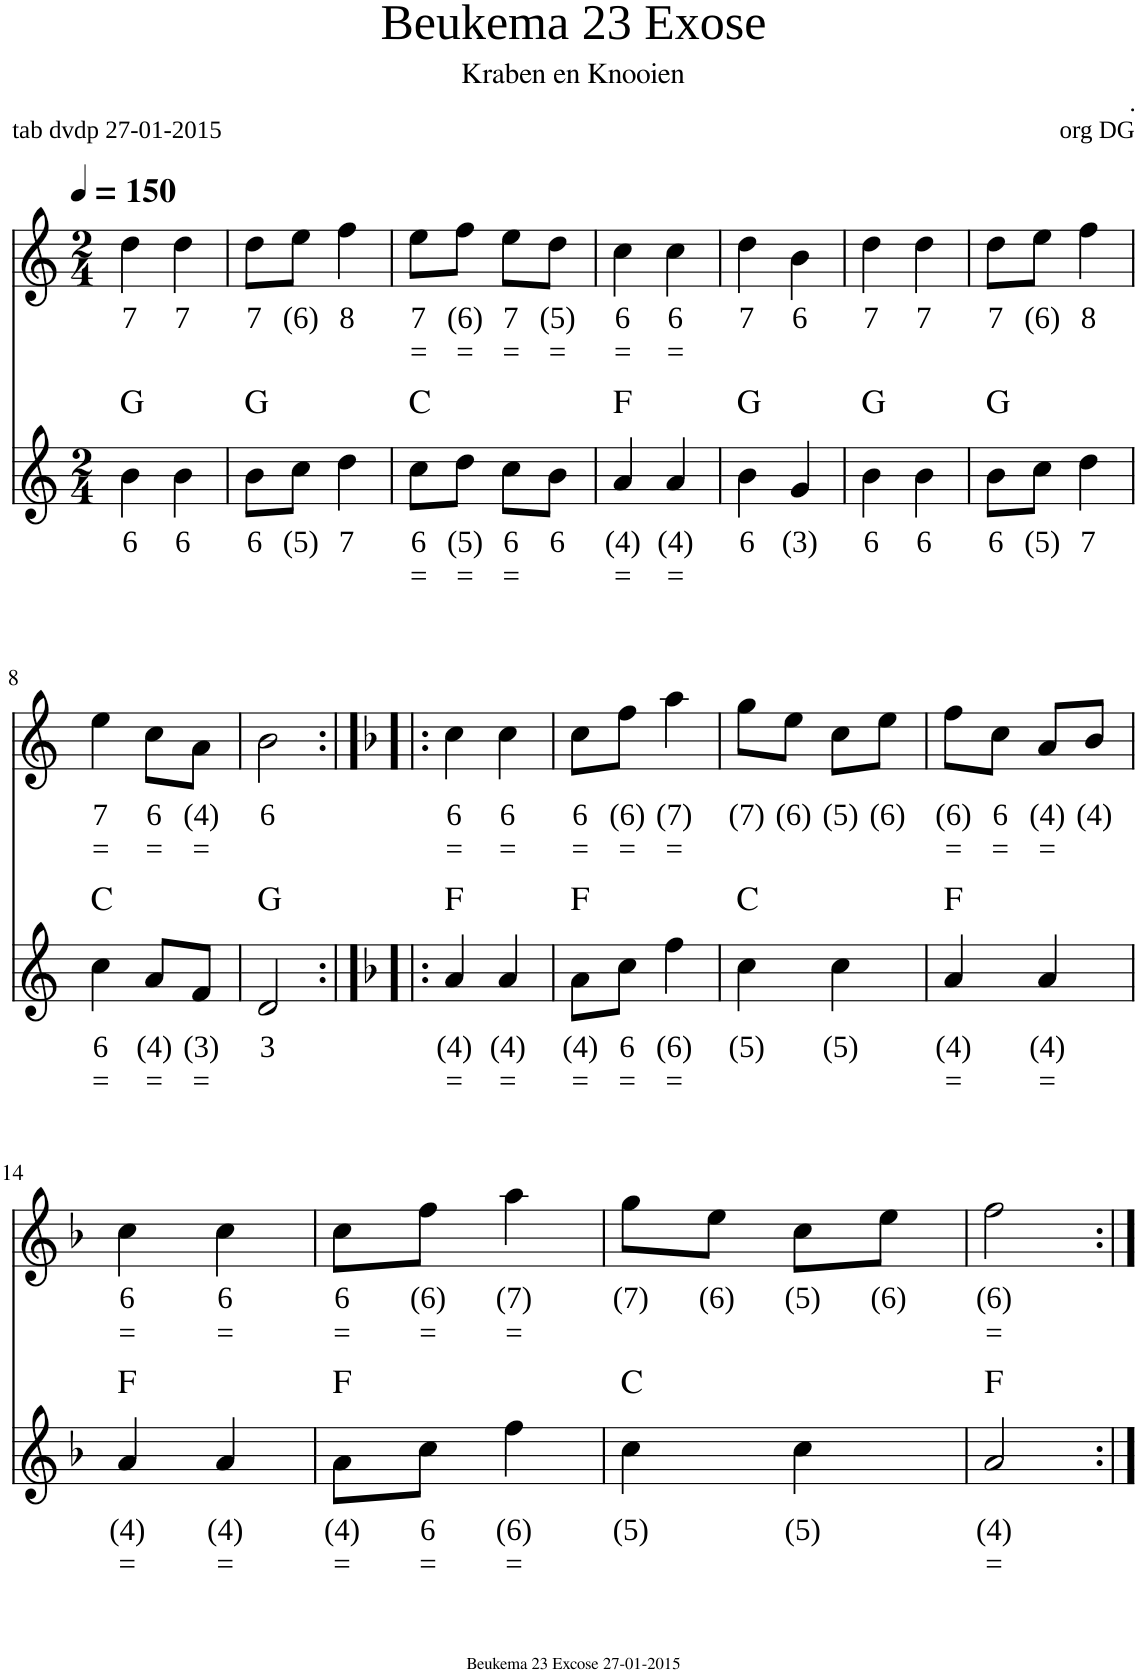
**kern	**text	**text	**harte	**kern	**text	**text
*part2	*part2	*part2	*part2	*part1	*part1	*part1
*staff2	*staff2	*staff2	*	*staff1	*staff1	*staff1
*I"Voice	*	*	*	*I"Voice	*	*
*clefG2	*	*	*	*clefG2	*	*
*k[]	*	*	*	*k[]	*	*
*M2/4	*	*	*	*M2/4	*	*
*MM150	*	*	*	*MM150	*	*
=1	=1	=1	=1	=1	=1	=1
!	!LO:LY:b	!	!	!	!LO:LY:b	!
4b\	6	.	G:maj	4dd\	7	.
!	!LO:LY:b	!	!	!	!LO:LY:b	!
4b\	6	.	.	4dd\	7	.
=2	=2	=2	=2	=2	=2	=2
!	!LO:LY:b	!	!	!	!LO:LY:b	!
8b\L	6	.	G:maj	8dd\L	7	.
!	!LO:LY:b	!	!	!	!LO:LY:b	!
8cc\J	(5)	.	.	8ee\J	(6)	.
!	!LO:LY:b	!	!	!	!LO:LY:b	!
4dd\	7	.	.	4ff\	8	.
=3	=3	=3	=3	=3	=3	=3
!	!LO:LY:b	!LO:LY:b	!	!	!LO:LY:b	!LO:LY:b
8cc\L	6	=	C:maj	8ee\L	7	=
!	!LO:LY:b	!LO:LY:b	!	!	!LO:LY:b	!LO:LY:b
8dd\J	(5)	=	.	8ff\J	(6)	=
!	!LO:LY:b	!LO:LY:b	!	!	!LO:LY:b	!LO:LY:b
8cc\L	6	=	.	8ee\L	7	=
!	!LO:LY:b	!	!	!	!LO:LY:b	!LO:LY:b
8b\J	6	.	.	8dd\J	(5)	=
=4	=4	=4	=4	=4	=4	=4
!	!LO:LY:b	!LO:LY:b	!	!	!LO:LY:b	!LO:LY:b
4a/	(4)	=	F:maj	4cc\	6	=
!	!LO:LY:b	!LO:LY:b	!	!	!LO:LY:b	!LO:LY:b
4a/	(4)	=	.	4cc\	6	=
=5	=5	=5	=5	=5	=5	=5
!	!LO:LY:b	!	!	!	!LO:LY:b	!
4b\	6	.	G:maj	4dd\	7	.
!	!LO:LY:b	!	!	!	!LO:LY:b	!
4g/	(3)	.	.	4b\	6	.
=6	=6	=6	=6	=6	=6	=6
!	!LO:LY:b	!	!	!	!LO:LY:b	!
4b\	6	.	G:maj	4dd\	7	.
!	!LO:LY:b	!	!	!	!LO:LY:b	!
4b\	6	.	.	4dd\	7	.
=7	=7	=7	=7	=7	=7	=7
!	!LO:LY:b	!	!	!	!LO:LY:b	!
8b\L	6	.	G:maj	8dd\L	7	.
!	!LO:LY:b	!	!	!	!LO:LY:b	!
8cc\J	(5)	.	.	8ee\J	(6)	.
!	!LO:LY:b	!	!	!	!LO:LY:b	!
4dd\	7	.	.	4ff\	8	.
!!LO:LB:g=z
=8	=8	=8	=8	=8	=8	=8
!	!LO:LY:b	!LO:LY:b	!	!	!LO:LY:b	!LO:LY:b
4cc\	6	=	C:maj	4ee\	7	=
!	!LO:LY:b	!LO:LY:b	!	!	!LO:LY:b	!LO:LY:b
8a/L	(4)	=	.	8cc\L	6	=
!	!LO:LY:b	!LO:LY:b	!	!	!LO:LY:b	!LO:LY:b
8f/J	(3)	=	.	8a\J	(4)	=
=9	=9	=9	=9	=9	=9	=9
!	!LO:LY:b	!	!	!	!LO:LY:b	!
2d/	3	.	G:maj	2b\	6	.
=10:|!|:	=10:|!|:	=10:|!|:	=10:|!|:	=10:|!|:	=10:|!|:	=10:|!|:
*k[b-]	*	*	*	*k[b-]	*	*
!	!LO:LY:b	!LO:LY:b	!	!	!LO:LY:b	!LO:LY:b
4a/	(4)	=	F:maj	4cc\	6	=
!	!LO:LY:b	!LO:LY:b	!	!	!LO:LY:b	!LO:LY:b
4a/	(4)	=	.	4cc\	6	=
=11	=11	=11	=11	=11	=11	=11
!	!LO:LY:b	!LO:LY:b	!	!	!LO:LY:b	!LO:LY:b
8a\L	(4)	=	F:maj	8cc\L	6	=
!	!LO:LY:b	!LO:LY:b	!	!	!LO:LY:b	!LO:LY:b
8cc\J	6	=	.	8ff\J	(6)	=
!	!LO:LY:b	!LO:LY:b	!	!	!LO:LY:b	!LO:LY:b
4ff\	(6)	=	.	4aa\	(7)	=
=12	=12	=12	=12	=12	=12	=12
!	!LO:LY:b	!	!	!	!LO:LY:b	!
4cc\	(5)	.	C:maj	8gg\L	(7)	.
!	!	!	!	!	!LO:LY:b	!
.	.	.	.	8ee\J	(6)	.
!	!LO:LY:b	!	!	!	!LO:LY:b	!
4cc\	(5)	.	.	8cc\L	(5)	.
!	!	!	!	!	!LO:LY:b	!
.	.	.	.	8ee\J	(6)	.
=13	=13	=13	=13	=13	=13	=13
!	!LO:LY:b	!LO:LY:b	!	!	!LO:LY:b	!LO:LY:b
4a/	(4)	=	F:maj	8ff\L	(6)	=
!	!	!	!	!	!LO:LY:b	!LO:LY:b
.	.	.	.	8cc\J	6	=
!	!LO:LY:b	!LO:LY:b	!	!	!LO:LY:b	!LO:LY:b
4a/	(4)	=	.	8a/L	(4)	=
!	!	!	!	!	!LO:LY:b	!
.	.	.	.	8b-/J	(4)	.
!!LO:LB:g=z
=14	=14	=14	=14	=14	=14	=14
!	!LO:LY:b	!LO:LY:b	!	!	!LO:LY:b	!LO:LY:b
4a/	(4)	=	F:maj	4cc\	6	=
!	!LO:LY:b	!LO:LY:b	!	!	!LO:LY:b	!LO:LY:b
4a/	(4)	=	.	4cc\	6	=
=15	=15	=15	=15	=15	=15	=15
!	!LO:LY:b	!LO:LY:b	!	!	!LO:LY:b	!LO:LY:b
8a\L	(4)	=	F:maj	8cc\L	6	=
!	!LO:LY:b	!LO:LY:b	!	!	!LO:LY:b	!LO:LY:b
8cc\J	6	=	.	8ff\J	(6)	=
!	!LO:LY:b	!LO:LY:b	!	!	!LO:LY:b	!LO:LY:b
4ff\	(6)	=	.	4aa\	(7)	=
=16	=16	=16	=16	=16	=16	=16
!	!LO:LY:b	!	!	!	!LO:LY:b	!
4cc\	(5)	.	C:maj	8gg\L	(7)	.
!	!	!	!	!	!LO:LY:b	!
.	.	.	.	8ee\J	(6)	.
!	!LO:LY:b	!	!	!	!LO:LY:b	!
4cc\	(5)	.	.	8cc\L	(5)	.
!	!	!	!	!	!LO:LY:b	!
.	.	.	.	8ee\J	(6)	.
=17	=17	=17	=17	=17	=17	=17
!	!LO:LY:b	!LO:LY:b	!	!	!LO:LY:b	!LO:LY:b
2a/	(4)	=	F:maj	2ff\	(6)	=
=:|!	=:|!	=:|!	=:|!	=:|!	=:|!	=:|!
*-	*-	*-	*-	*-	*-	*-
